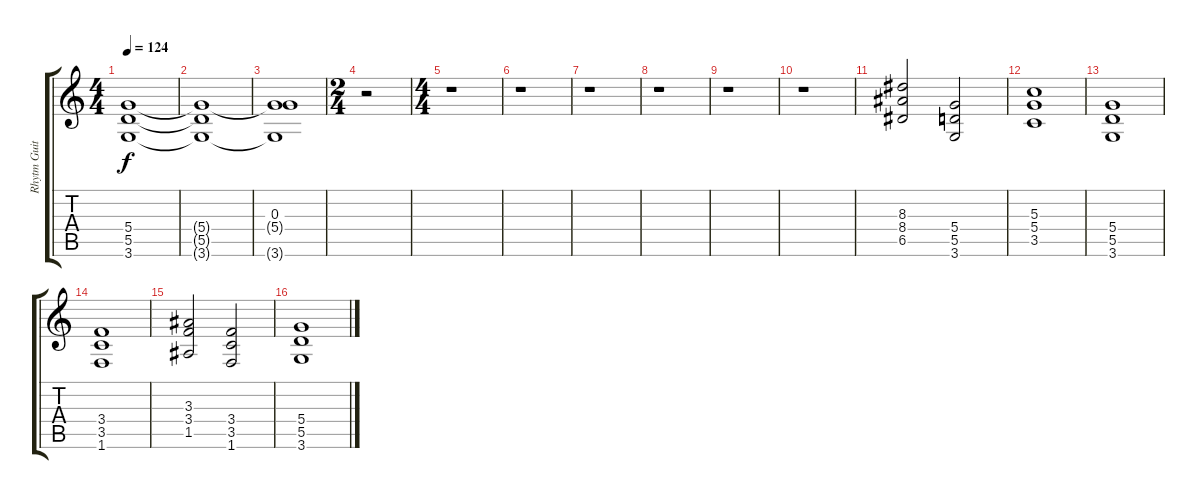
\track ("Rhytm Guitar" "Rhytm Guit") {instrument distortionguitar}
\staff {score tabs}
\tuning (E4 B3 G3 D3 A2 E2) {hide}
\ts (4 4)
\tempo 124
\clef g2
\ks c
(5.4{t} 5.5{t} 3.6{t}).1{dy f} |
(5.4{t} 5.5{t} 3.6{t}).1 |
(0.3 5.4{t} 3.6{t}).1 |
\ts (2 4)
r.2 |
\ts (4 4)
r.1 |
r.1 |
r.1 |
r.1 |
r.1 |
r.1 |
(8.3 8.4 6.5).2 (5.4 5.5 3.6).2 |
(5.3 5.4 3.5).1 |
(5.4 5.5 3.6).1 |
(3.4 3.5 1.6).1 |
(3.3 3.4 1.5).2 (3.4 3.5 1.6).2 |
(5.4 5.5 3.6).1
